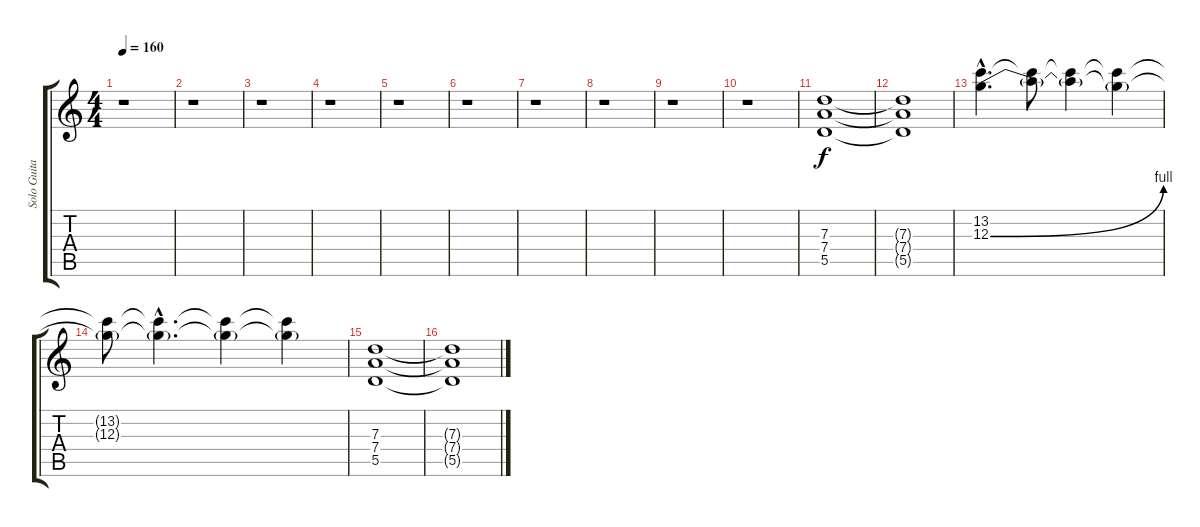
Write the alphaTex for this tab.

\track ("Solo Guitar" "Solo Guita") {instrument distortionguitar}
\staff {score tabs}
\tuning (E4 B3 G3 D3 A2 E2) {hide}
\ts (4 4)
\tempo 160
\clef g2
\ks c
r.1{dy f} |
r.1 |
r.1 |
r.1 |
r.1 |
r.1 |
r.1 |
r.1 |
r.1 |
r.1 |
(7.3 7.4 5.5).1 |
(7.3{t} 7.4{t} 5.5{t}).1 |
(13.2{hac} 12.3{be (bend 0 0 60 4) hac}).4{d} (13.2{t} 12.3{t}).8 (13.2{t} 12.3{t}).4 (13.2{t} 12.3{t}).4 |
(13.2{t} 12.3{t}).8 (13.2{hac t} 12.3{hac t}).4{d} (13.2{t} 12.3{t}).4 (13.2{t} 12.3{t}).4 |
(7.3 7.4 5.5).1 |
(7.3{t} 7.4{t} 5.5{t}).1
